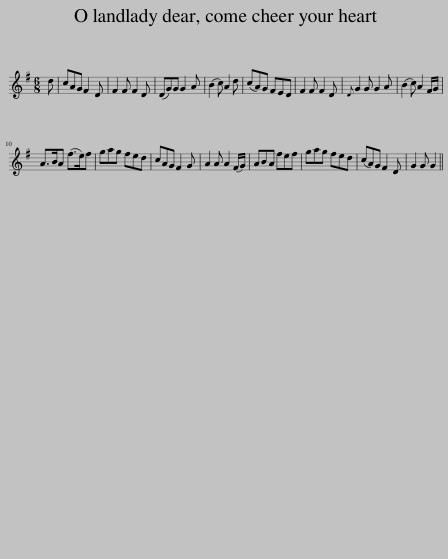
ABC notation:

X:1
L:1/8
M:6/8
I:linebreak $
K:G
V:1 treble
V:1
 d | cAG F2 D | F2 F F2 D | (DG)G G2 A | (B2 c) A2 d | %5
 (cA)G FED | F2 F F2 D |{D} G2 G G2 A | (B2 c) A2 F/G/ |$ A>BA (f>e)f | %10
 gag fed | cAG F2 G | A2 A A2 (F/G/) | ABA fef | gag fed | %15
 (cA)G F2 D | G2 G G2 || %17
